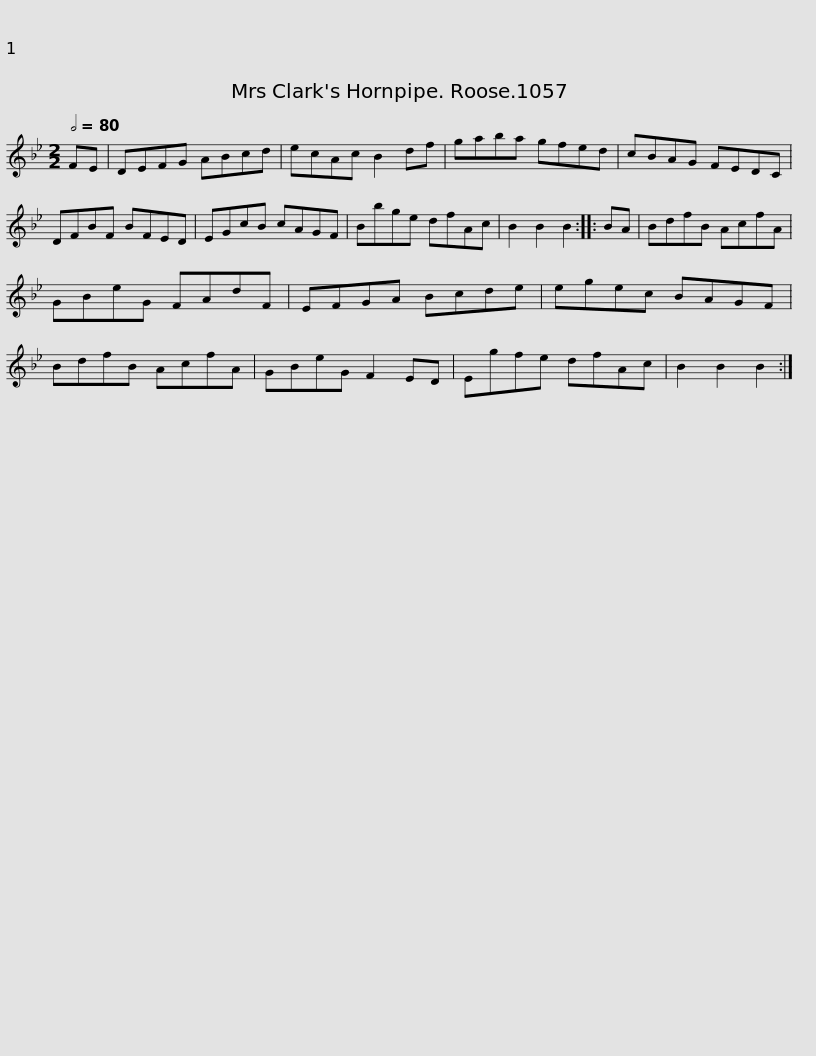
X:1
L:1/8
Q:1/2=80
M:2/2
I:linebreak $
K:Bb
V:1 treble
V:1
 FE | DEFG ABcd | ecAc B2 df | gaba gfed | cBAG FEDC | %5
 DFBF BFED |$ EGcB cAGF | Bbge dfAc | B2 B2 B2 :: BA | %10
 BdfB AcfA | GBeG FAdF |$ EFGA Bcde | egec BAGF | BdfB AcfA | %15
 GBeG F2 ED | Egfe dfAc | B2 B2 B2 :| %18
